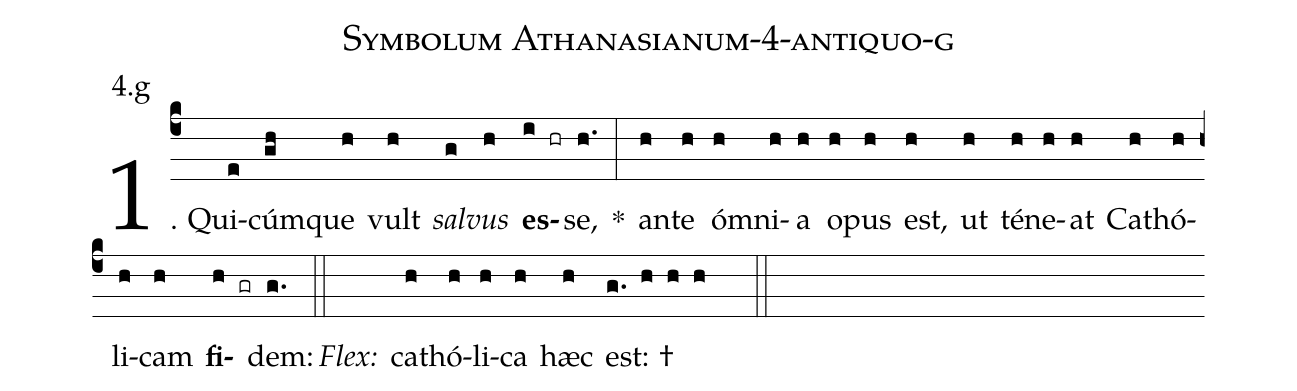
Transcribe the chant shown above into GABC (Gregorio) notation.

name: Symbolum Athanasianum-4-antiquo-g;
annotation: 4.g;
%%
(c4)1. Qui(e)cúm(gh)que(h) vult(h) <i>sal</i>(g)<i>vus</i>(h) <b>es</b>(i hr)se,(h.) *(:) an(h)te(h) óm(h)ni(h)a(h) o(h)pus(h) est,(h) ut(h) té(h)ne(h)at(h) Ca(h)thó(h)li(h)cam(h) <b>fi</b>(h gr)dem:(g.) (::)
<i>Flex:</i>()  ca(h)thó(h)li(h)ca(h) hæc(h) est: †(g. h h h  ::)
